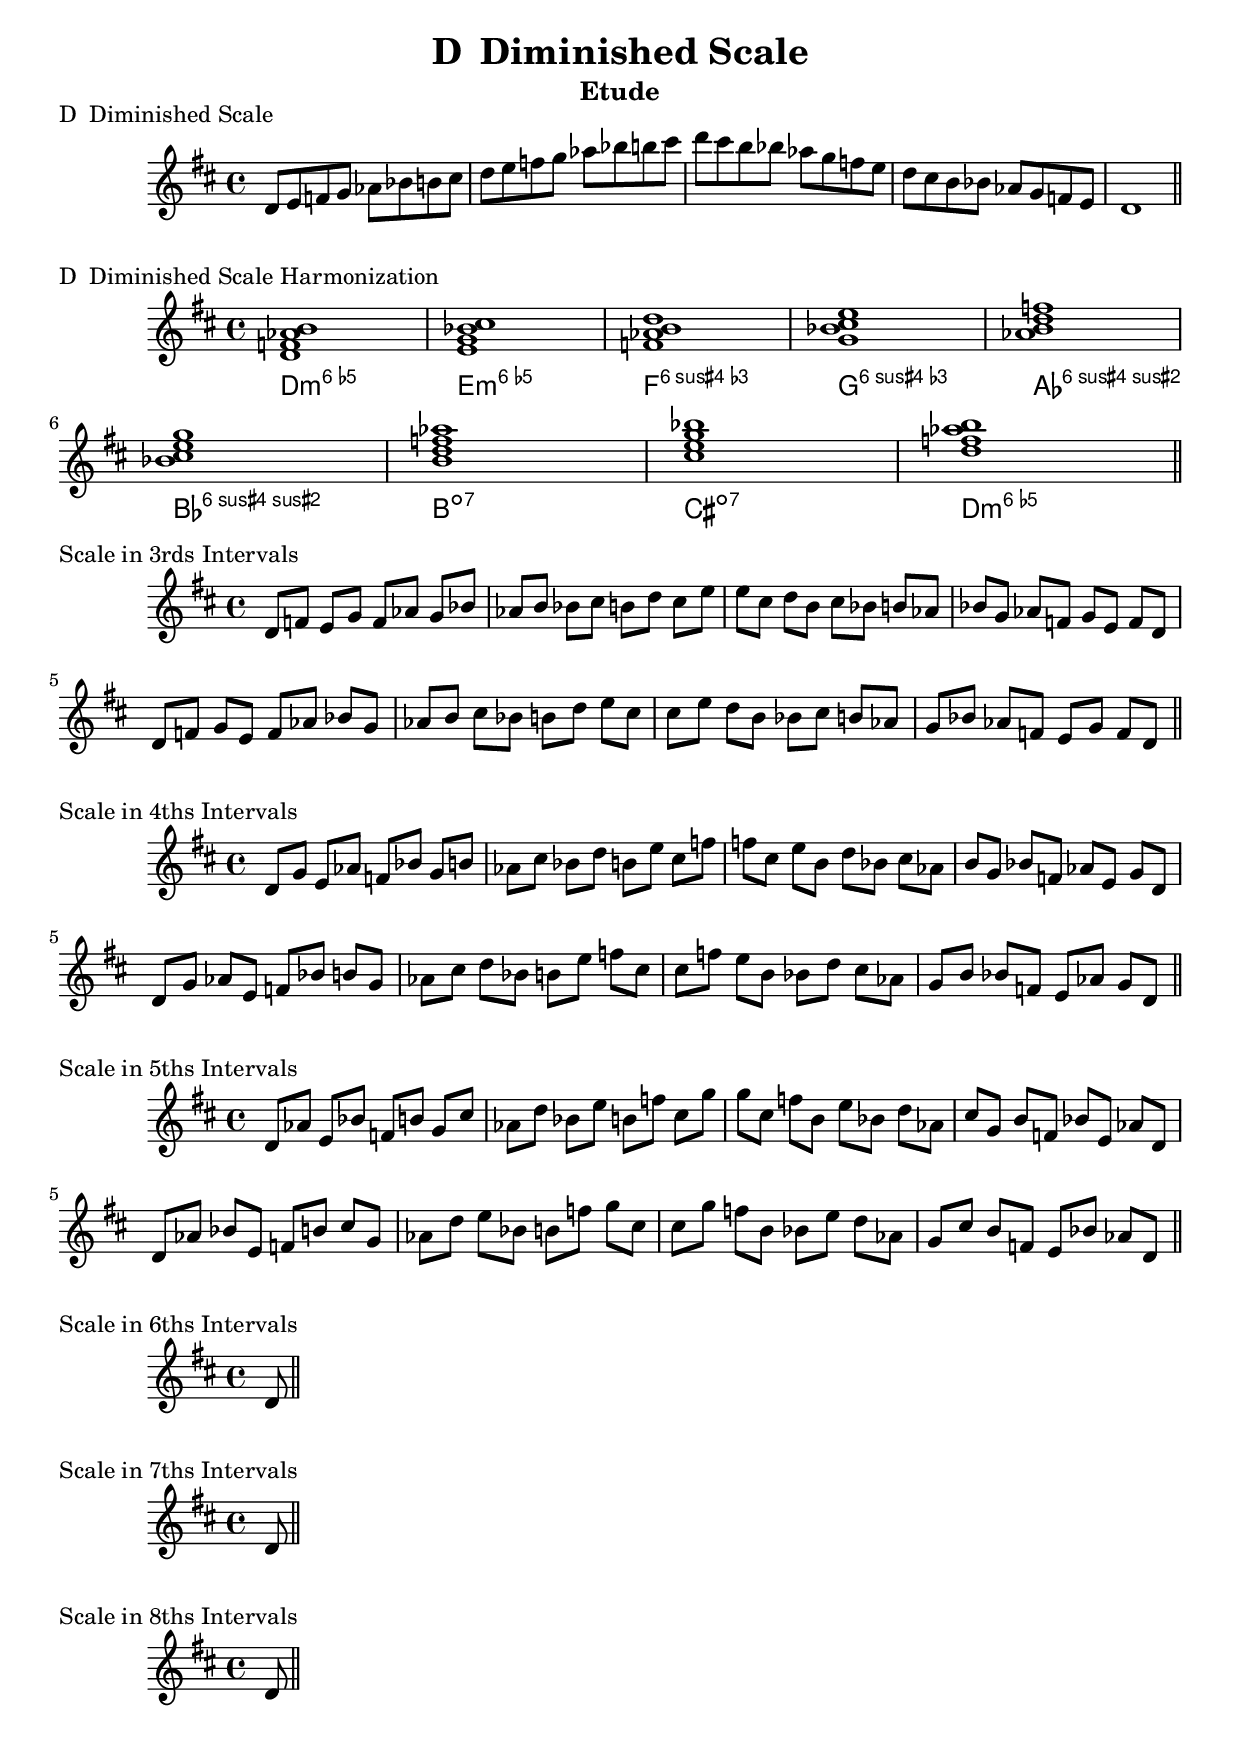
\version "2.18.2"

\include "scales.ly"

\header{
  title = \markup { "D" " Diminished Scale" }
  subtitle = \markup { "Etude" }
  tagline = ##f
}

\tocItem \markup { "D" " Diminished Scale" }

\score {
  \transpose c d
  \new Staff \relative c' {
    \key c \major
    \CDiminishedScale
    \bar "||"
  }
  \header{
    piece = \markup { "D" " Diminished Scale" }
  }
}

\score {
  \transpose c d
  \new Staff \relative c' {
    \key c \major
    \CDiminishedHarmonization
    \bar "||"
  }
  \header{
    piece = \markup { "D" " Diminished Scale Harmonization" }
  }
}

\score {
  \transpose c d
  \new Staff \relative c' {
    \key c \major
    \set Timing.beamExceptions = #'()
    \set Timing.baseMoment = #'(ly:make-moment 1/4)
    \set Timing.beatStructure = #'(1 1 1 1)
    \CDiminishedScaleThirds
    \bar "||"
  }
  \header{
    piece = \markup { "Scale in 3rds Intervals" }
  }
}

\score {
  \transpose c d
  \new Staff \relative c' {
    \key c \major
    \set Timing.beamExceptions = #'()
    \set Timing.baseMoment = #'(ly:make-moment 1/4)
    \set Timing.beatStructure = #'(1 1 1 1)
    \CDiminishedScaleFourths
    \bar "||"
  }
  \header{
    piece = \markup { "Scale in 4ths Intervals" }
  }
}

\score {
  \transpose c d
  \new Staff \relative c' {
    \key c \major
    \set Timing.beamExceptions = #'()
    \set Timing.baseMoment = #'(ly:make-moment 1/4)
    \set Timing.beatStructure = #'(1 1 1 1)
    \CDiminishedScaleFifths
    \bar "||"
  }
  \header{
    piece = \markup { "Scale in 5ths Intervals" }
  }
}

\score {
  \transpose c d
  \new Staff \relative c' {
    \key c \major
    \set Timing.beamExceptions = #'()
    \set Timing.baseMoment = #'(ly:make-moment 1/4)
    \set Timing.beatStructure = #'(1 1 1 1)
    \CDiminishedScaleSixths
    \bar "||"
  }
  \header{
    piece = \markup { "Scale in 6ths Intervals" }
  }
}

\score {
  \transpose c d
  \new Staff \relative c' {
    \key c \major
    \set Timing.beamExceptions = #'()
    \set Timing.baseMoment = #'(ly:make-moment 1/4)
    \set Timing.beatStructure = #'(1 1 1 1)
    \CDiminishedScaleSevenths
    \bar "||"
  }
  \header{
    piece = \markup { "Scale in 7ths Intervals" }
  }
}

\score {
  \transpose c d
  \new Staff \relative c' {
    \key c \major
    \set Timing.beamExceptions = #'()
    \set Timing.baseMoment = #'(ly:make-moment 1/4)
    \set Timing.beatStructure = #'(1 1 1 1)
    \CDiminishedScaleEights
    \bar "||"
  }
  \header{
    piece = \markup { "Scale in 8ths Intervals" }
  }
}


\pageBreak